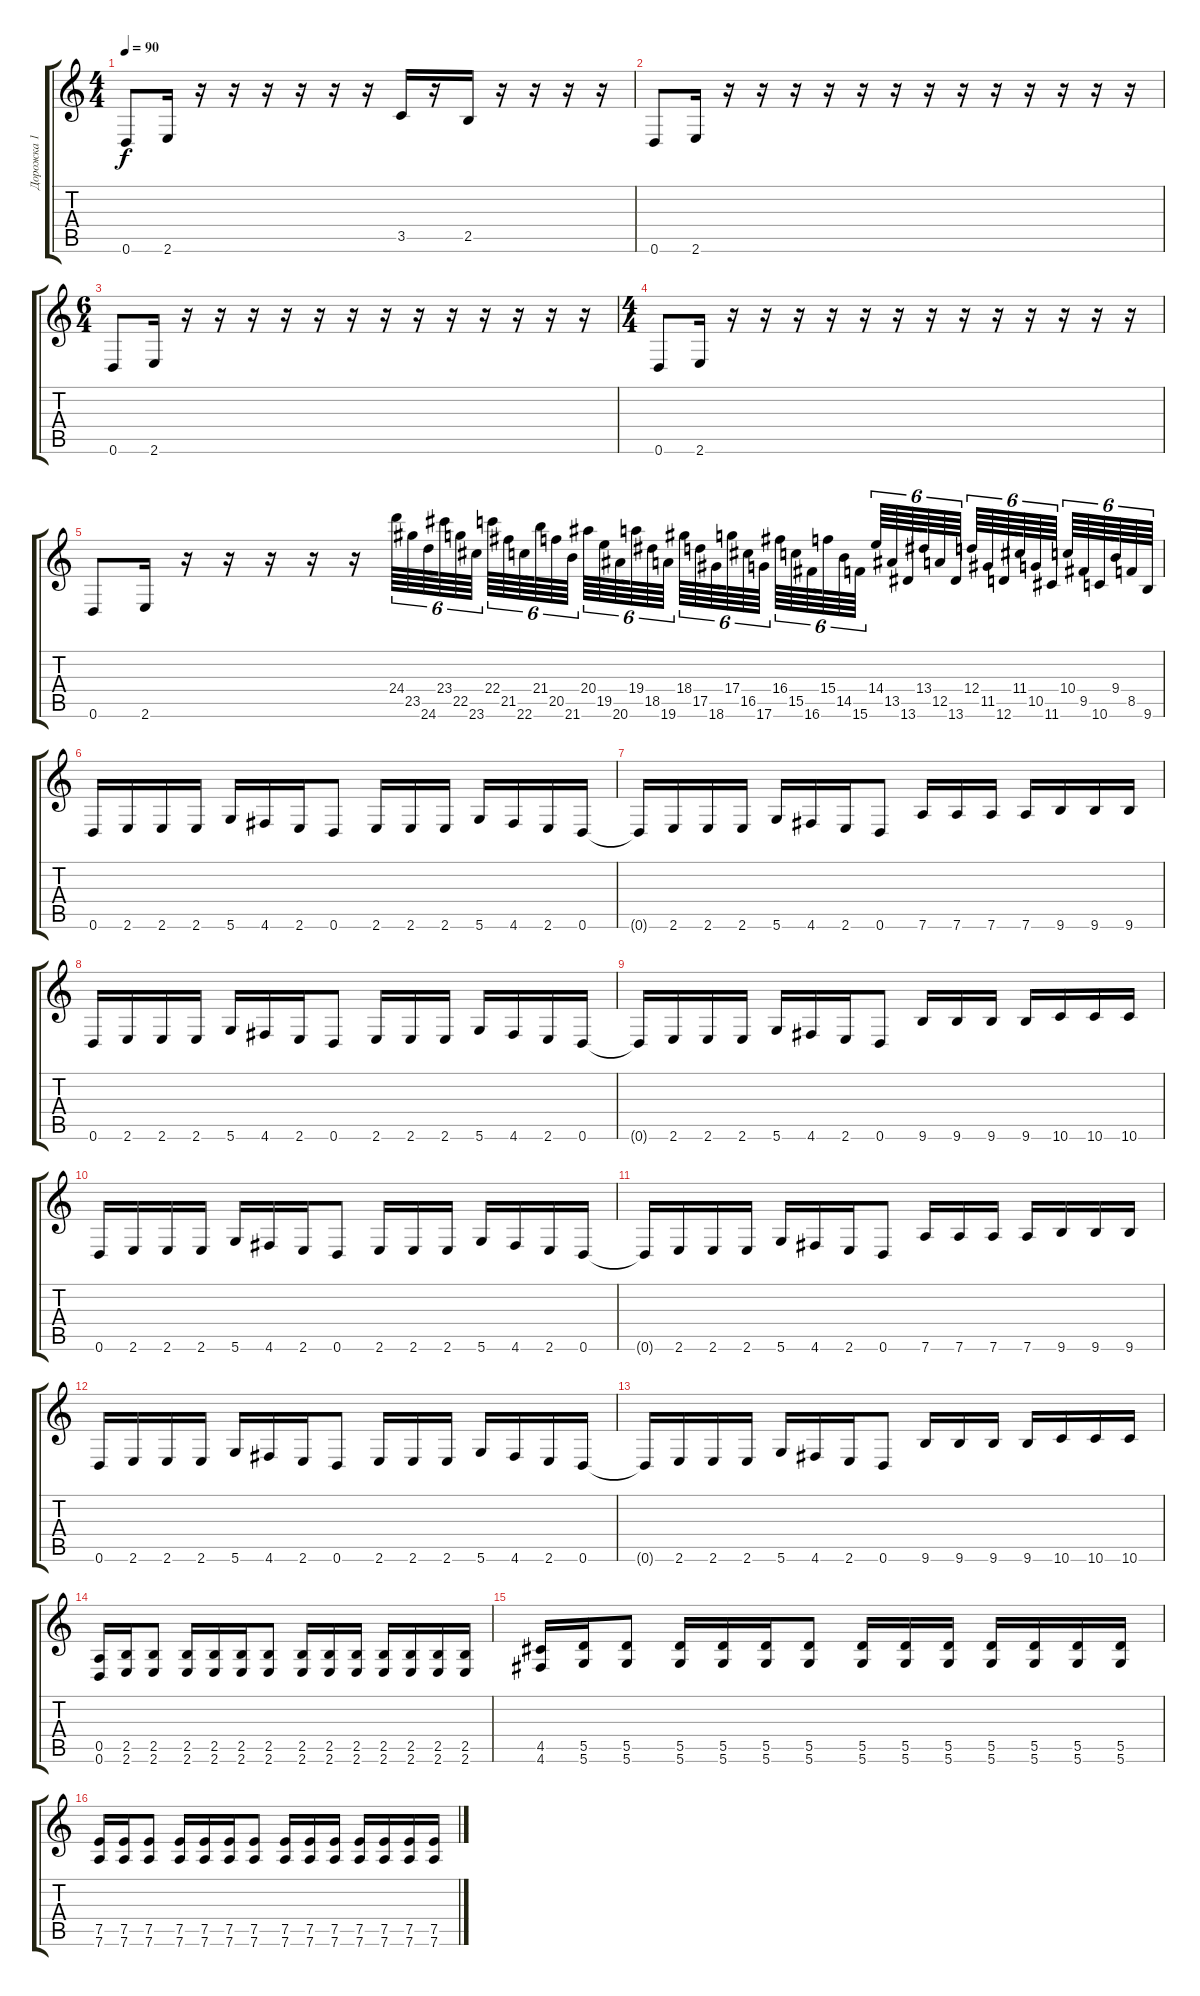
\track ("Дорожка 1" "Дорожка 1") {instrument overdrivenguitar}
\staff {score tabs}
\tuning (E4 B3 G3 D3 A2 D2) {hide}
\ts (4 4)
\tempo 90
\clef g2
\ks c
0.6.8{dy f} 2.6.16 r.16 r.16 r.16 r.16 r.16 r.16 3.5.16 r.16 2.5.16 r.16 r.16 r.16 r.16 |
0.6.8 2.6.16 r.16 r.16 r.16 r.16 r.16 r.16 r.16 r.16 r.16 r.16 r.16 r.16 r.16 |
\ts (6 4)
0.6.8 2.6.16 r.16 r.16 r.16 r.16 r.16 r.16 r.16 r.16 r.16 r.16 r.16 r.16 r.16 |
\ts (4 4)
0.6.8 2.6.16 r.16 r.16 r.16 r.16 r.16 r.16 r.16 r.16 r.16 r.16 r.16 r.16 r.16 |
0.6.8 2.6.16 r.16 r.16 r.16 r.16 r.16 24.4.64{tu (6 4) instrument guitarfretnoise} 23.5.64{tu (6 4)} 24.6.64{tu (6 4) beam splitsecondary} 23.4.64{tu (6 4)} 22.5.64{tu (6 4)} 23.6.64{tu (6 4) beam splitsecondary} 22.4.64{tu (6 4)} 21.5.64{tu (6 4)} 22.6.64{tu (6 4) beam splitsecondary} 21.4.64{tu (6 4)} 20.5.64{tu (6 4)} 21.6.64{tu (6 4) beam splitsecondary} 20.4.64{tu (6 4)} 19.5.64{tu (6 4)} 20.6.64{tu (6 4) beam splitsecondary} 19.4.64{tu (6 4)} 18.5.64{tu (6 4)} 19.6.64{tu (6 4) beam splitsecondary} 18.4.64{tu (6 4)} 17.5.64{tu (6 4)} 18.6.64{tu (6 4) beam splitsecondary} 17.4.64{tu (6 4)} 16.5.64{tu (6 4)} 17.6.64{tu (6 4)} 16.4.64{tu (6 4)} 15.5.64{tu (6 4)} 16.6.64{tu (6 4) beam splitsecondary} 15.4.64{tu (6 4)} 14.5.64{tu (6 4)} 15.6.64{tu (6 4) beam splitsecondary} 14.4.64{tu (6 4)} 13.5.64{tu (6 4)} 13.6.64{tu (6 4) beam splitsecondary} 13.4.64{tu (6 4)} 12.5.64{tu (6 4)} 13.6.64{tu (6 4) beam splitsecondary} 12.4.64{tu (6 4)} 11.5.64{tu (6 4)} 12.6.64{tu (6 4) beam splitsecondary} 11.4.64{tu (6 4)} 10.5.64{tu (6 4)} 11.6.64{tu (6 4) beam splitsecondary} 10.4.64{tu (6 4)} 9.5.64{tu (6 4)} 10.6.64{tu (6 4) beam splitsecondary} 9.4.64{tu (6 4)} 8.5.64{tu (6 4)} 9.6.64{tu (6 4)} |
0.6.16{instrument overdrivenguitar} 2.6.16 2.6.16 2.6.16 5.6.16 4.6.16 2.6.16 0.6.8 2.6.16 2.6.16 2.6.16 5.6.16 4.6.16 2.6.16 0.6.16 |
0.6{t}.16 2.6.16 2.6.16 2.6.16 5.6.16 4.6.16 2.6.16 0.6.8 7.6.16 7.6.16 7.6.16 7.6.16 9.6.16 9.6.16 9.6.16 |
0.6.16 2.6.16 2.6.16 2.6.16 5.6.16 4.6.16 2.6.16 0.6.8 2.6.16 2.6.16 2.6.16 5.6.16 4.6.16 2.6.16 0.6.16 |
0.6{t}.16 2.6.16 2.6.16 2.6.16 5.6.16 4.6.16 2.6.16 0.6.8 9.6.16 9.6.16 9.6.16 9.6.16 10.6.16 10.6.16 10.6.16 |
0.6.16 2.6.16 2.6.16 2.6.16 5.6.16 4.6.16 2.6.16 0.6.8 2.6.16 2.6.16 2.6.16 5.6.16 4.6.16 2.6.16 0.6.16 |
0.6{t}.16 2.6.16 2.6.16 2.6.16 5.6.16 4.6.16 2.6.16 0.6.8 7.6.16 7.6.16 7.6.16 7.6.16 9.6.16 9.6.16 9.6.16 |
0.6.16 2.6.16 2.6.16 2.6.16 5.6.16 4.6.16 2.6.16 0.6.8 2.6.16 2.6.16 2.6.16 5.6.16 4.6.16 2.6.16 0.6.16 |
0.6{t}.16 2.6.16 2.6.16 2.6.16 5.6.16 4.6.16 2.6.16 0.6.8 9.6.16 9.6.16 9.6.16 9.6.16 10.6.16 10.6.16 10.6.16 |
(0.5 0.6).16 (2.5 2.6).16 (2.5 2.6).8 (2.5 2.6).16 (2.5 2.6).16 (2.5 2.6).16 (2.5 2.6).8 (2.5 2.6).16 (2.5 2.6).16 (2.5 2.6).16 (2.5 2.6).16 (2.5 2.6).16 (2.5 2.6).16 (2.5 2.6).16 |
(4.5 4.6).16 (5.5 5.6).16 (5.5 5.6).8 (5.5 5.6).16 (5.5 5.6).16 (5.5 5.6).16 (5.5 5.6).8 (5.5 5.6).16 (5.5 5.6).16 (5.5 5.6).16 (5.5 5.6).16 (5.5 5.6).16 (5.5 5.6).16 (5.5 5.6).16 |
(7.5 7.6).16 (7.5 7.6).16 (7.5 7.6).8 (7.5 7.6).16 (7.5 7.6).16 (7.5 7.6).16 (7.5 7.6).8 (7.5 7.6).16 (7.5 7.6).16 (7.5 7.6).16 (7.5 7.6).16 (7.5 7.6).16 (7.5 7.6).16 (7.5 7.6).16
